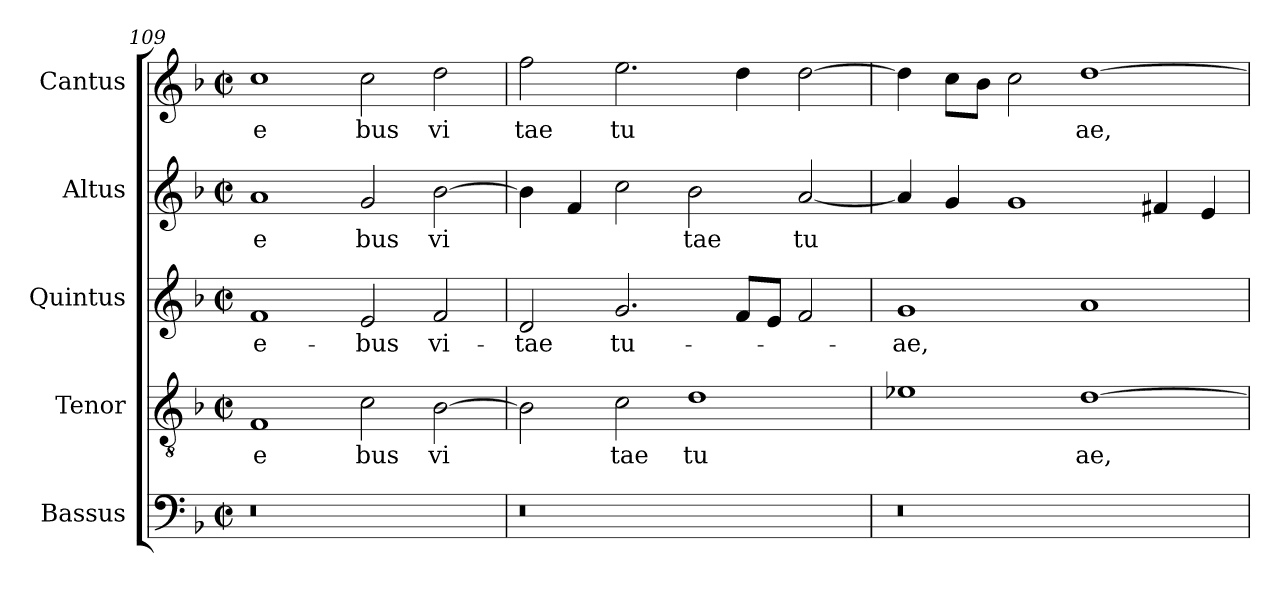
**kern	**kern	**text	**kern	**text	**kern	**text	**kern	**text
*part5	*part4	*part4	*part3	*part3	*part2	*part2	*part1	*part1
*staff5	*staff4	*staff4	*staff3	*staff3	*staff2	*staff2	*staff1	*staff1
*I"Bassus	*I"Tenor	*	*I"Quintus	*	*I"Altus	*	*I"Cantus	*
*clefF4	*clefGv2	*	*clefG2	*	*clefG2	*	*clefG2	*
*k[b-]	*k[b-]	*	*k[b-]	*	*k[b-]	*	*k[b-]	*
*F:	*F:	*	*F:	*	*F:	*	*F:	*
*M2/2	*M2/2	*	*M2/2	*	*M2/2	*	*M2/2	*
*met(c|)	*met(c|)	*	*met(c|)	*	*met(c|)	*	*met(c|)	*
=109	=109	=109	=109	=109	=109	=109	=109	=109
!	!	!LO:LY:b:cj	!	!LO:LY:b:cj	!	!LO:LY:b:cj	!	!LO:LY:b:cj
0r	1F	e	1f	-e-	1a	e	1cc	e
!	!	!LO:LY:b:cj	!	!LO:LY:b:cj	!	!LO:LY:b:cj	!	!LO:LY:b:cj
.	2c\	bus	2e/	-bus	2g/	bus	2cc\	bus
!	!	!LO:LY:b:cj	!	!LO:LY:b:cj	!	!LO:LY:b:cj	!	!LO:LY:b:cj
.	[>2B-\	vi	2f/	vi-	[>2b-\	vi	2dd\	vi
=110	=110	=110	=110	=110	=110	=110	=110	=110
!	!	!	!	!LO:LY:b:cj	!	!	!	!LO:LY:b:cj
0r	2B-\]	.	2d/	-tae	4b-\]	.	2ff\	tae
.	.	.	.	.	4f/	.	.	.
!	!	!LO:LY:b:cj	!	!LO:LY:b:cj	!	!	!	!LO:LY:b:cj
.	2c\	tae	2.g/	tu-	2cc\	.	2.ee\	tu
!	!	!LO:LY:b:cj	!	!	!	!LO:LY:b:cj	!	!
.	1d	tu	.	.	2b-\	tae	.	.
.	.	.	8f/L	.	.	.	4dd\	.
.	.	.	8e/J	.	.	.	.	.
!	!	!	!	!	!	!LO:LY:b:cj	!	!
.	.	.	2f/	.	[<2a/	tu	[>2dd\	.
=111	=111	=111	=111	=111	=111	=111	=111	=111
!	!	!	!	!LO:LY:b:cj	!	!	!	!
0r	1e-X	.	1g	-ae,	4a/]	.	4dd\]	.
.	.	.	.	.	4g/	.	8cc\L	.
.	.	.	.	.	.	.	8b-\J	.
.	.	.	.	.	1g	.	2cc\	.
!	!	!LO:LY:b:cj	!	!	!	!	!	!LO:LY:b:cj
.	[>1d	ae,	1a	.	.	.	[>1dd	ae,
.	.	.	.	.	4f#X/	.	.	.
.	.	.	.	.	4e/	.	.	.
=	=	=	=	=	=	=	=	=
*-	*-	*-	*-	*-	*-	*-	*-	*-
